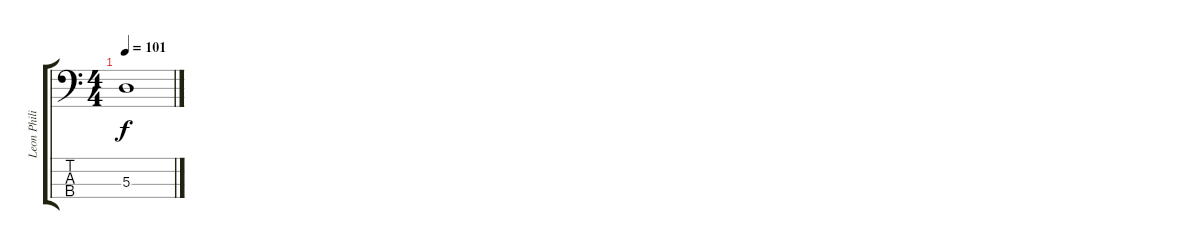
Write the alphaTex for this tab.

\track ("Leon Philips" "Leon Phili") {instrument electricbassfinger}
\staff {score tabs}
\tuning (G2 D2 A1 E1) {hide}
\ts (4 4)
\tempo 101
\clef f4
\ks c
5.3.1{dy f}
